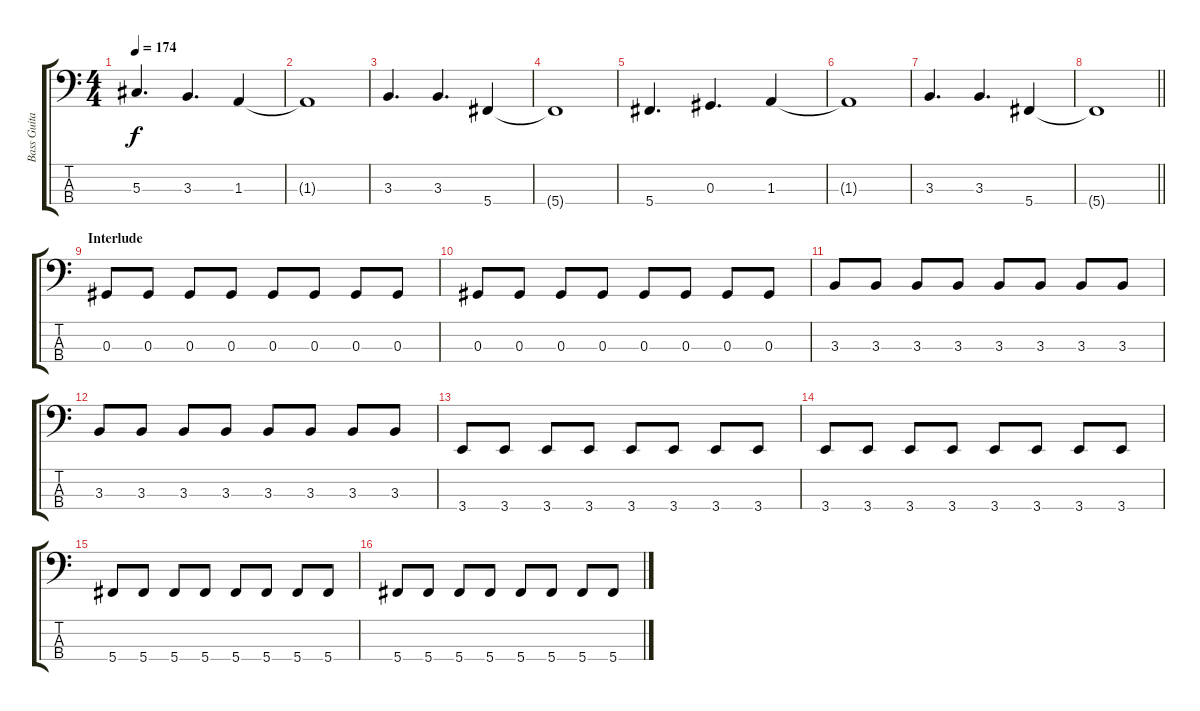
\track ("Bass Guitar (Synth/Guitar)" "Bass Guita") {instrument synthbass2}
\staff {score tabs}
\tuning (Gb2 Db2 Ab1 Db1) {hide}
\ts (4 4)
\tempo 174
\clef f4
\ks c
5.3.4{d dy f} 3.3.4{d} 1.3.4 |
1.3{t}.1 |
3.3.4{d} 3.3.4{d} 5.4.4 |
5.4{t}.1 |
5.4.4{d} 0.3.4{d} 1.3.4 |
1.3{t}.1 |
3.3.4{d} 3.3.4{d} 5.4.4 |
\barLineRight lightlight
5.4{t}.1 |
\section ("" "Interlude")
0.3.8 0.3.8 0.3.8 0.3.8 0.3.8 0.3.8 0.3.8 0.3.8 |
0.3.8 0.3.8 0.3.8 0.3.8 0.3.8 0.3.8 0.3.8 0.3.8 |
3.3.8 3.3.8 3.3.8 3.3.8 3.3.8 3.3.8 3.3.8 3.3.8 |
3.3.8 3.3.8 3.3.8 3.3.8 3.3.8 3.3.8 3.3.8 3.3.8 |
3.4.8 3.4.8 3.4.8 3.4.8 3.4.8 3.4.8 3.4.8 3.4.8 |
3.4.8 3.4.8 3.4.8 3.4.8 3.4.8 3.4.8 3.4.8 3.4.8 |
5.4.8 5.4.8 5.4.8 5.4.8 5.4.8 5.4.8 5.4.8 5.4.8 |
5.4.8 5.4.8 5.4.8 5.4.8 5.4.8 5.4.8 5.4.8 5.4.8
